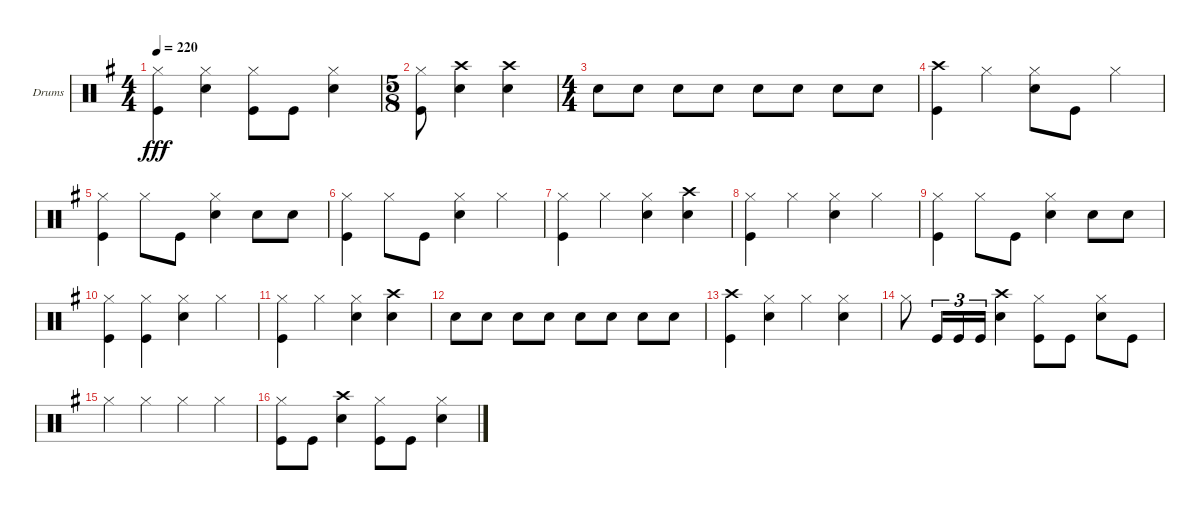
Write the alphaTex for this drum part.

\defaultSystemsLayout 4
\bracketExtendMode groupsimilarinstruments
\firstSystemTrackNameOrientation horizontal
\otherSystemsTrackNameOrientation horizontal
\chordDiagramsInScore
\track ("Lars U." "Drums") {instrument percussion}
\staff {score}
\articulation defaults
\ts (4 4)
\tempo 220
\clef neutral
\ks g
("Hi-Hat (closed)" "Kick (hit)").4{dy fff} ("Snare (hit) 2" "Hi-Hat (closed)").4 ("Kick (hit)" "Hi-Hat (closed)").8 "Kick (hit)".8 ("Hi-Hat (closed)" "Snare (hit) 2").4 |
\ts (5 8)
("Hi-Hat (closed)" "Kick (hit)").8 ("Snare (hit) 2" "Crash high (hit)").4 ("Snare (hit) 2" "Crash high (hit)").4 |
\ts (4 4)
"Snare (hit) 2".8 "Snare (hit) 2".8 "Snare (hit) 2".8 "Snare (hit) 2".8 "Snare (hit) 2".8 "Snare (hit) 2".8 "Snare (hit) 2".8 "Snare (hit) 2".8 |
("Kick (hit)" "Crash high (hit)").4 "Hi-Hat (closed)".4 ("Snare (hit) 2" "Hi-Hat (closed)").8 "Kick (hit)".8 "Hi-Hat (closed)".4 |
("Kick (hit)" "Hi-Hat (closed)").4 "Hi-Hat (closed)".8 "Kick (hit)".8 ("Hi-Hat (closed)" "Snare (hit) 2").4 "Snare (hit) 2".8 "Snare (hit) 2".8 |
("Hi-Hat (closed)" "Kick (hit)").4 "Hi-Hat (closed)".8 "Kick (hit)".8 ("Snare (hit) 2" "Hi-Hat (closed)").4 "Hi-Hat (closed)".4 |
("Kick (hit)" "Hi-Hat (closed)").4 "Hi-Hat (closed)".4 ("Hi-Hat (closed)" "Snare (hit) 2").4 ("Snare (hit) 2" "Crash high (hit)").4 |
("Kick (hit)" "Hi-Hat (closed)").4 "Hi-Hat (closed)".4 ("Snare (hit) 2" "Hi-Hat (closed)").4 "Hi-Hat (closed)".4 |
("Kick (hit)" "Hi-Hat (closed)").4 "Hi-Hat (closed)".8 "Kick (hit)".8 ("Snare (hit) 2" "Hi-Hat (closed)").4 "Snare (hit) 2".8 "Snare (hit) 2".8 |
("Kick (hit)" "Hi-Hat (closed)").4 ("Kick (hit)" "Hi-Hat (closed)").4 ("Snare (hit) 2" "Hi-Hat (closed)").4 "Hi-Hat (closed)".4 |
("Kick (hit)" "Hi-Hat (closed)").4 "Hi-Hat (closed)".4 ("Snare (hit) 2" "Hi-Hat (closed)").4 ("Snare (hit) 2" "Crash high (hit)").4 |
"Snare (hit) 2".8 "Snare (hit) 2".8 "Snare (hit) 2".8 "Snare (hit) 2".8 "Snare (hit) 2".8 "Snare (hit) 2".8 "Snare (hit) 2".8 "Snare (hit) 2".8 |
("Kick (hit)" "Crash high (hit)").4 ("Hi-Hat (closed)" "Snare (hit) 2").4 "Hi-Hat (closed)".4 ("Snare (hit) 2" "Hi-Hat (closed)").4 |
"Hi-Hat (closed)".8 "Kick (hit)".16{tu (3 2)} "Kick (hit)".16{tu (3 2)} "Kick (hit)".16{tu (3 2)} ("Snare (hit) 2" "Crash high (hit)").4 ("Kick (hit)" "Hi-Hat (closed)").8 "Kick (hit)".8 ("Snare (hit) 2" "Hi-Hat (closed)").8 "Kick (hit)".8 |
"Hi-Hat (closed)".4 "Hi-Hat (closed)".4 "Hi-Hat (closed)".4 "Hi-Hat (closed)".4 |
("Kick (hit)" "Hi-Hat (closed)").8 "Kick (hit)".8 ("Snare (hit) 2" "Crash high (hit)").4 ("Hi-Hat (closed)" "Kick (hit)").8 "Kick (hit)".8 ("Snare (hit) 2" "Hi-Hat (closed)").4
